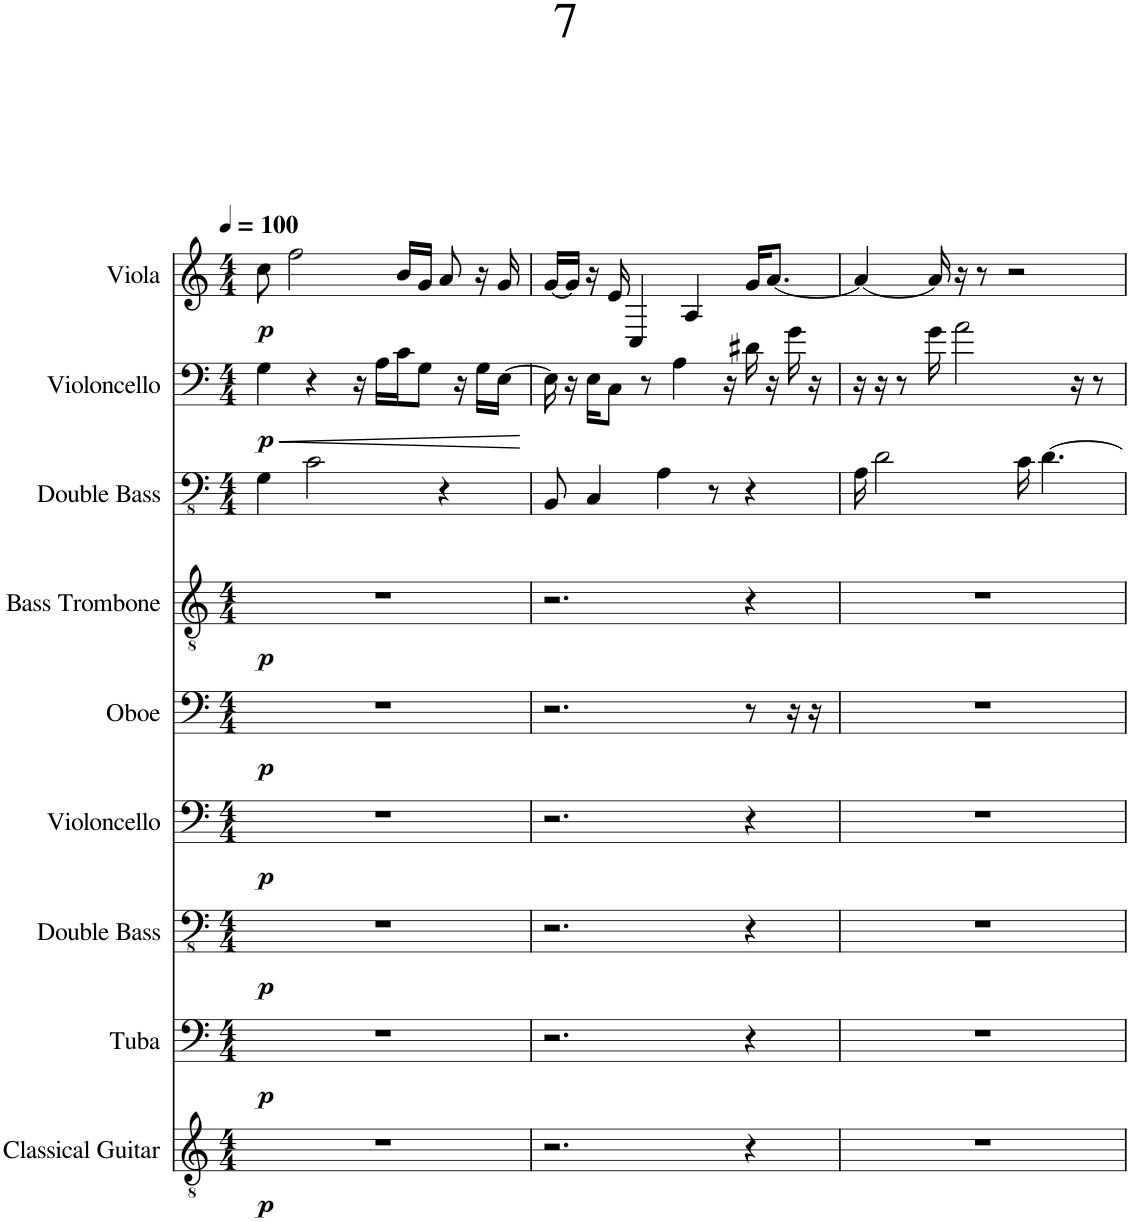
**kern	**dynam	**kern	**dynam	**kern	**dynam	**kern	**dynam	**kern	**dynam	**kern	**dynam	**kern	**kern	**dynam	**kern	**dynam
*part9	*part9	*part8	*part8	*part7	*part7	*part6	*part6	*part5	*part5	*part4	*part4	*part3	*part2	*part2	*part1	*part1
*staff9	*staff9	*staff8	*staff8	*staff7	*staff7	*staff6	*staff6	*staff5	*staff5	*staff4	*staff4	*staff3	*staff2	*staff2	*staff1	*staff1
*I"Classical Guitar	*	*I"Tuba	*	*I"Double Bass	*	*I"Violoncello	*	*I"Oboe	*	*I"Bass Trombone	*	*I"Double Bass	*I"Violoncello	*	*I"Viola	*
*I'Guit.	*	*I'Tba.	*	*I'Db.	*	*I'Vc.	*	*I'Ob.	*	*I'B. Tbn.	*	*I'Db.	*I'Vc.	*	*I'Vla.	*
*clefGv2	*	*clefF4	*	*clefFv4	*	*clefF4	*	*clefF4	*	*clefGv2	*	*clefFv4	*clefF4	*	*clefG2	*
*	*	*	*	*Trd7c12	*	*	*	*Trd-14c-24	*	*	*	*Trd7c12	*	*	*	*
*k[]	*	*k[]	*	*k[]	*	*k[]	*	*k[]	*	*k[]	*	*k[]	*k[]	*	*k[]	*
*M4/4	*	*M4/4	*	*M4/4	*	*M4/4	*	*M4/4	*	*M4/4	*	*M4/4	*M4/4	*	*M4/4	*
*MM100	*	*MM100	*	*MM100	*	*MM100	*	*MM100	*	*MM100	*	*MM100	*MM100	*	*MM100	*
=1	=1	=1	=1	=1	=1	=1	=1	=1	=1	=1	=1	=1	=1	=1	=1	=1
!	!LO:DY:b	!	!LO:DY:b	!	!LO:DY:b	!	!LO:DY:b	!	!LO:DY:b	!	!LO:DY:b	!	!	!LO:HP:b	!	!
!	!	!	!	!	!	!	!	!	!	!	!	!	!	!LO:DY:n=1:b	!	!LO:DY:b
1r	p	1r	p	1r	p	1r	p	1r	p	1r	p	4GG\	4G\	< p	8cc\	p
.	.	.	.	.	.	.	.	.	.	.	.	.	.	.	2ff\	.
.	.	.	.	.	.	.	.	.	.	.	.	2C\	4r	.	.	.
.	.	.	.	.	.	.	.	.	.	.	.	.	16r	.	.	.
.	.	.	.	.	.	.	.	.	.	.	.	.	16A\LL	.	.	.
.	.	.	.	.	.	.	.	.	.	.	.	.	16c\J	.	16b/LL	.
.	.	.	.	.	.	.	.	.	.	.	.	.	8G\J	.	16g/JJ	.
.	.	.	.	.	.	.	.	.	.	.	.	4r	.	.	8a/	.
.	.	.	.	.	.	.	.	.	.	.	.	.	16r	.	.	.
.	.	.	.	.	.	.	.	.	.	.	.	.	16G\LL	.	16r	.
.	.	.	.	.	.	.	.	.	.	.	.	.	[16E\JJ	.	16g/	.
.	.	.	.	.	.	.	.	.	.	.	.	.	.	[	.	.
=2	=2	=2	=2	=2	=2	=2	=2	=2	=2	=2	=2	=2	=2	=2	=2	=2
2.r	.	2.r	.	2.r	.	2.r	.	2.r	.	2.r	.	8BBB/	16E\]	.	[16g/LL	.
.	.	.	.	.	.	.	.	.	.	.	.	.	16r	.	16g/JJ]	.
.	.	.	.	.	.	.	.	.	.	.	.	4CC/	16E\KL	.	16r	.
.	.	.	.	.	.	.	.	.	.	.	.	.	8C\J	.	16e/	.
.	.	.	.	.	.	.	.	.	.	.	.	.	.	.	4C/	.
.	.	.	.	.	.	.	.	.	.	.	.	.	8r	.	.	.
.	.	.	.	.	.	.	.	.	.	.	.	4AA\	.	.	.	.
.	.	.	.	.	.	.	.	.	.	.	.	.	4A\	.	.	.
.	.	.	.	.	.	.	.	.	.	.	.	.	.	.	4A/	.
.	.	.	.	.	.	.	.	.	.	.	.	8r	.	.	.	.
.	.	.	.	.	.	.	.	.	.	.	.	.	16r	.	.	.
4r	.	4r	.	4r	.	4r	.	8r	.	4r	.	4r	16d#X\	.	16g/KL	.
.	.	.	.	.	.	.	.	.	.	.	.	.	16r	.	[8.a/J	.
.	.	.	.	.	.	.	.	16r	.	.	.	.	16g\	.	.	.
.	.	.	.	.	.	.	.	16r	.	.	.	.	16r	.	.	.
=3	=3	=3	=3	=3	=3	=3	=3	=3	=3	=3	=3	=3	=3	=3	=3	=3
1r	.	1r	.	1r	.	1r	.	1r	.	1r	.	16AA\	16r	.	4a/_	.
.	.	.	.	.	.	.	.	.	.	.	.	2D\	16r	.	.	.
.	.	.	.	.	.	.	.	.	.	.	.	.	8r	.	.	.
.	.	.	.	.	.	.	.	.	.	.	.	.	16g\	.	16a/]	.
.	.	.	.	.	.	.	.	.	.	.	.	.	2a\	.	16r	.
.	.	.	.	.	.	.	.	.	.	.	.	.	.	.	8r	.
.	.	.	.	.	.	.	.	.	.	.	.	.	.	.	2r	.
.	.	.	.	.	.	.	.	.	.	.	.	16C\	.	.	.	.
.	.	.	.	.	.	.	.	.	.	.	.	[4.D\	.	.	.	.
.	.	.	.	.	.	.	.	.	.	.	.	.	16r	.	.	.
.	.	.	.	.	.	.	.	.	.	.	.	.	8r	.	.	.
=	=	=	=	=	=	=	=	=	=	=	=	=	=	=	=	=
*-	*-	*-	*-	*-	*-	*-	*-	*-	*-	*-	*-	*-	*-	*-	*-	*-
